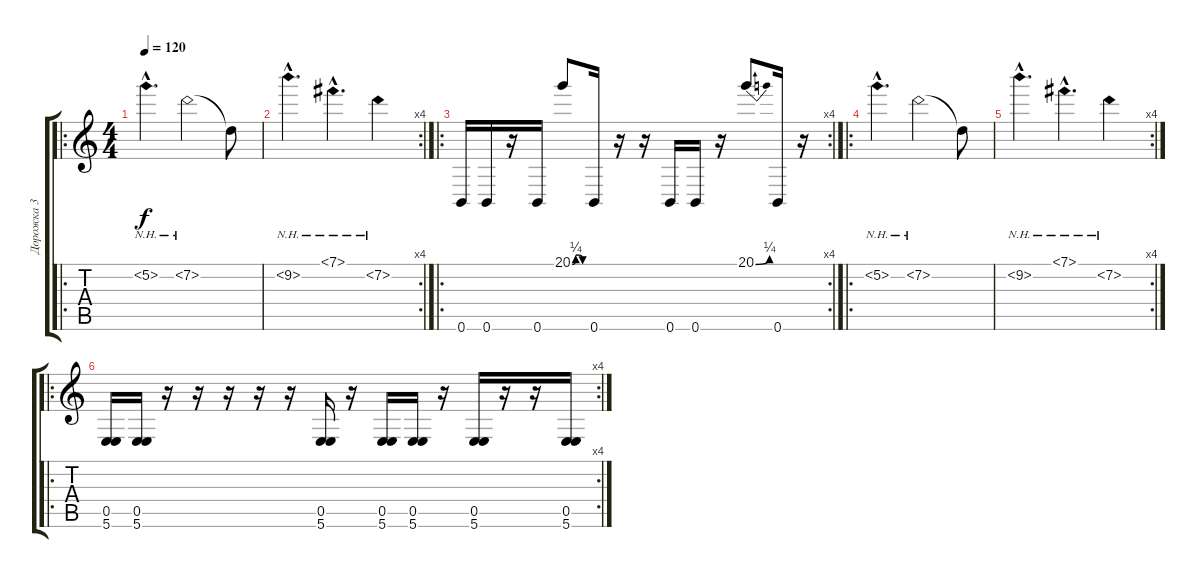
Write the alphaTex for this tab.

\track ("Дорожка 3" "Дорожка 3") {instrument distortionguitar}
\staff {score tabs}
\tuning (B3 G3 D3 A2 E2 B1) {hide}
\ro
\ts (4 4)
\tempo 120
\clef g2
\ks c
5.2{nh hac}.4{d dy f instrument distortionguitar} 7.2{nh}.2 7.2{t}.8 |
\rc 4
9.2{nh hac}.4{d} 7.1{nh hac}.4{d} 7.2{nh}.4 |
\ro
\rc 4
0.6.16 0.6.16 r.16 0.6.16 20.1{be (custom 0 0 15 1 30 1 45 0 60 0)}.8 0.6.16 r.16 r.16 0.6.16 0.6.16 r.16 20.1{be (bend 0 0 60 1)}.8 0.6.16 r.16 |
\ro
5.2{nh hac}.4{d} 7.2{nh}.2 7.2{t}.8 |
\rc 4
9.2{nh hac}.4{d} 7.1{nh hac}.4{d} 7.2{nh}.4 |
\ro
\rc 4
(0.5 5.6).16 (0.5 5.6).16 r.16 r.16 r.16 r.16 r.16 (0.5 5.6).16 r.16 (0.5 5.6).16 (0.5 5.6).16 r.16 (0.5 5.6).16 r.16 r.16 (0.5 5.6).16
